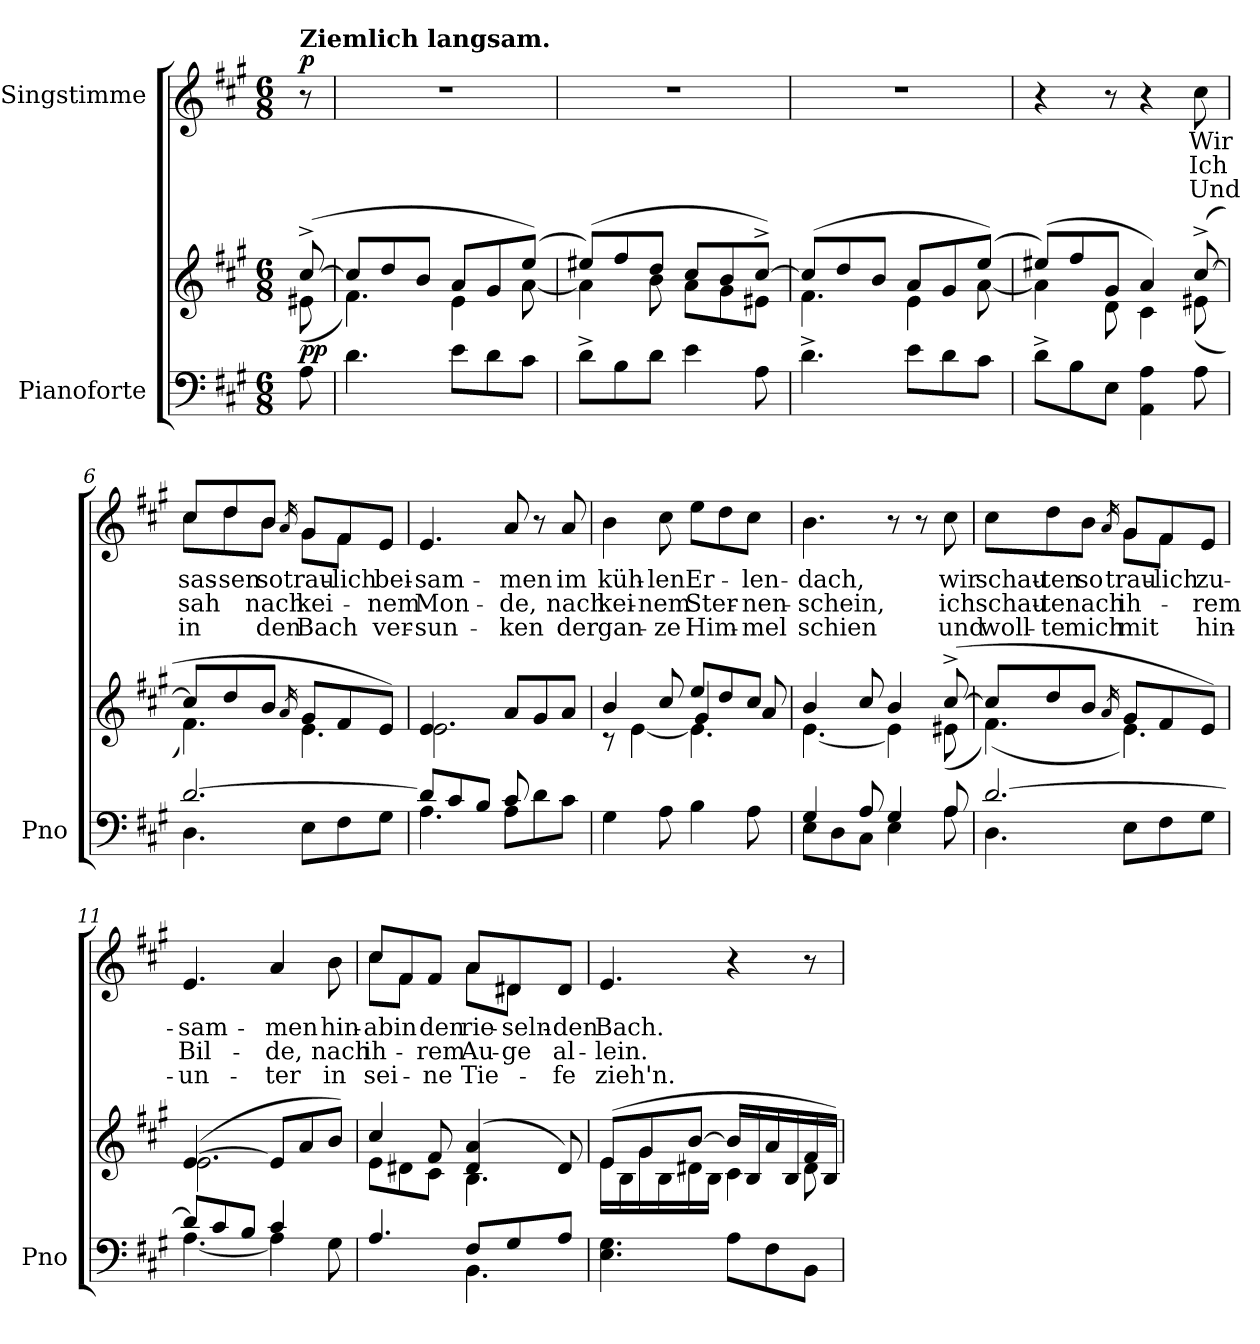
**kern	**kern	**dynam	**kern	**text	**text	**text	**dynam
*part2	*part2	*part2	*part1	*part1	*part1	*part1	*part1
*staff3	*staff2	*staff2/3	*staff1	*staff1	*staff1	*staff1	*staff1
*I"Pianoforte	*	*	*I"Singstimme	*	*	*	*
*I'Pno	*	*	*	*	*	*	*
*clefF4	*clefG2	*	*clefG2	*	*	*	*
*k[f#c#g#]	*k[f#c#g#]	*	*k[f#c#g#]	*	*	*	*
*M6/8	*M6/8	*	*M6/8	*	*	*	*
=1	=1	=1	=1	=1	=1	=1	=1
*	*^	*	*	*	*	*	*
!	!	!	!	!LO:TX:a:B:t=Ziemlich langsam.	!	!	!	!
!	!	!	!LO:DY:a=2	!	!	!	!	!LO:DY:a
8A\	(>[8cc#^/	(<8e#X\	pp	8r	.	.	.	p
=2	=2	=2	=2	=2	=2	=2	=2	=2
4.d\	8cc#/L]	4.f#\)	.	2.r	.	.	.	.
.	8dd/	.	.	.	.	.	.	.
.	8b/J	.	.	.	.	.	.	.
8e\L	8a/L	4e\	.	.	.	.	.	.
8d\	8g#/	.	.	.	.	.	.	.
8c#\J	(>8ee/J)	[8a\	.	.	.	.	.	.
=3	=3	=3	=3	=3	=3	=3	=3	=3
8d^\L	(>8ee#X/L)	4a\]	.	2.r	.	.	.	.
8B\	8ff#/	.	.	.	.	.	.	.
8d\J	8dd/J	8b\	.	.	.	.	.	.
4e\	8cc#/L	8a\L	.	.	.	.	.	.
.	8b/	8g#\	.	.	.	.	.	.
8A\	[8cc#^/J)	8e#X\J	.	.	.	.	.	.
=4	=4	=4	=4	=4	=4	=4	=4	=4
4.d^\	(>8cc#/L]	4.f#\	.	2.r	.	.	.	.
.	8dd/	.	.	.	.	.	.	.
.	8b/J	.	.	.	.	.	.	.
8e\L	8a/L	4e\	.	.	.	.	.	.
8d\	8g#/	.	.	.	.	.	.	.
8c#\J	(>8ee/J)	[8a\	.	.	.	.	.	.
=5	=5	=5	=5	=5	=5	=5	=5	=5
8d^\L	(>8ee#X/L)	4a\]	.	4r	.	.	.	.
8B\	8ff#/	.	.	.	.	.	.	.
8E\J	8g#/J	8d\	.	8r	.	.	.	.
4AA\ 4A\	4a/)	4c#\	.	4r	.	.	.	.
!	!	!	!	!	!LO:LY:b	!LO:LY:b	!LO:LY:b	!
8A\	(>[8cc#^/	(<8e#X\	.	8cc#\	Wir	Ich	Und	.
=6	=6	=6	=6	=6	=6	=6	=6	=6
*^	*	*	*	*	*	*	*	*
!	!	!	!	!	!	!LO:LY:b	!LO:LY:b	!LO:LY:b	!
*	*	*	*	*	*^	*	*	*	*
[2.d/	4.D\	8cc#/L]	4.f#\)	.	8cc#/L	8cc#\L	sas-	sah	in	.
!	!	!	!	!	!	!	!LO:LY:b	!	!	!
.	.	8dd/	.	.	8dd/	8dd\	-sen	.	.	.
!	!	!	!	!	!	!	!LO:LY:b	!LO:LY:b	!LO:LY:b	!
.	.	8b/J	.	.	8b/J	8b\J	so	nach	den	.
.	.	16qa/	.	.	16qa/	.	.	.	.	.
!	!	!	!	!	!	!	!LO:LY:b	!LO:LY:b	!LO:LY:b	!
.	8E\L	8g#/L	4.e\	.	8g#/L	8g#\L	trau-	kei-	Bach	.
!	!	!	!	!	!	!	!LO:LY:b	!	!	!
.	8F#\	8f#/	.	.	8f#/	8f#\J	-lich	.	.	.
!	!	!	!	!	!	!	!LO:LY:b	!LO:LY:b	!LO:LY:b	!
.	8G#\J	8e/J)	.	.	8e/J	8ryy	bei-	-nem	ver-	.
!!LO:LB:g=z
=7	=7	=7	=7	=7	=7	=7	=7	=7	=7	=7
!	!	!	!	!	!	!	!LO:LY:b	!LO:LY:b	!LO:LY:b	!
*	*	*	*	*	*v	*v	*	*	*	*
8d/L]	4.A\	4.e/	2.e\	.	4.e/	-sam-	Mon-	-sun-	.
8c#/	.	.	.	.	.	.	.	.	.
8B/J	.	.	.	.	.	.	.	.	.
!	!	!	!	!	!	!LO:LY:b	!LO:LY:b	!LO:LY:b	!
8A\L	8c#/	8a/L	.	.	8a/	-men	-de,	-ken	.
8d\	4ryy	8g#/	.	.	8r	.	.	.	.
!	!	!	!	!	!	!LO:LY:b	!LO:LY:b	!LO:LY:b	!
8c#\J	.	8a/J	.	.	8a/	im	nach	der	.
*v	*v	*	*	*	*	*	*	*	*
=8	=8	=8	=8	=8	=8	=8	=8	=8
*	*	*^	*	*	*	*	*	*
!	!	!	!	!	!	!LO:LY:b	!LO:LY:b	!LO:LY:b	!
4G#\	4b/	8r	4.ryy	.	4b\	küh-	kei-	gan-	.
.	.	[4e\	.	.	.	.	.	.	.
!	!	!	!	!	!	!LO:LY:b	!LO:LY:b	!LO:LY:b	!
8A\	8cc#/	.	.	.	8cc#\	-len	-nem	-ze	.
!	!	!	!	!	!	!LO:LY:b	!LO:LY:b	!LO:LY:b	!
4B\	8ee/L	4.e\]	4g#/	.	8ee\L	Er-	Ster-	Him-	.
.	8dd/	.	.	.	8dd\	.	.	.	.
!	!	!	!	!	!	!LO:LY:b	!LO:LY:b	!LO:LY:b	!
8A\	8cc#/J	.	8a/	.	8cc#\J	-len-	-nen-	-mel	.
=9	=9	=9	=9	=9	=9	=9	=9	=9	=9
*^	*	*	*	*	*	*	*	*	*
!	!	!	!	!	!	!	!LO:LY:b	!LO:LY:b	!LO:LY:b	!
*	*	*	*v	*v	*	*	*	*	*	*
4G#/	8E\L	4b/	[4.e\	.	4.b\	-dach,	-schein,	schien	.
.	8D\	.	.	.	.	.	.	.	.
8A/	8C#\J	8cc#/	.	.	.	.	.	.	.
4G#/	4E\	4b/	4e\]	.	8r	.	.	.	.
.	.	.	.	.	8r	.	.	.	.
!	!	!	!	!	!	!LO:LY:b	!LO:LY:b	!LO:LY:b	!
8A/	8A\	(>[8cc#^/	(<8e#X\	.	8cc#\	wir	ich	und	.
=10	=10	=10	=10	=10	=10	=10	=10	=10	=10
!	!	!	!	!	!	!LO:LY:b	!LO:LY:b	!LO:LY:b	!
*	*	*	*	*	*^	*	*	*	*
[2.d/	4.D\	8cc#/L]	(<4.f#\)	.	8cc#\L	4.ryy	schau-	schau-	woll-	.
!	!	!	!	!	!	!	!LO:LY:b	!LO:LY:b	!LO:LY:b	!
.	.	8dd/	.	.	8dd\	.	-ten	-te	-te	.
!	!	!	!	!	!	!	!LO:LY:b	!LO:LY:b	!LO:LY:b	!
.	.	8b/J	.	.	8b\J	.	so	nach	mich	.
.	.	16qa/	.	.	16qa/	.	.	.	.	.
!	!	!	!	!	!	!	!LO:LY:b	!LO:LY:b	!LO:LY:b	!
.	8E\L	8g#/L	4.e\)	.	8g#/L	8g#\L	trau-	ih-	mit	.
!	!	!	!	!	!	!	!LO:LY:b	!	!	!
.	8F#\	8f#/	.	.	8f#/	8f#\J	-lich	.	.	.
!	!	!	!	!	!	!	!LO:LY:b	!LO:LY:b	!LO:LY:b	!
.	8G#\J	8e/J)	.	.	8e/J	8ryy	zu-	-rem	hin-	.
=11	=11	=11	=11	=11	=11	=11	=11	=11	=11	=11
!	!	!	!	!	!	!	!LO:LY:b	!LO:LY:b	!LO:LY:b	!
*	*	*	*	*	*v	*v	*	*	*	*
8d/L]	[4.A\	(>[4.e/	2.e\	.	4.e/	-sam-	Bil-	-un-	.
8c#/	.	.	.	.	.	.	.	.	.
8B/J	.	.	.	.	.	.	.	.	.
!	!	!	!	!	!	!LO:LY:b	!LO:LY:b	!LO:LY:b	!
4c#/	4A\]	8e/L]	.	.	4a/	-men	-de,	-ter	.
.	.	8a/	.	.	.	.	.	.	.
!	!	!	!	!	!	!LO:LY:b	!LO:LY:b	!LO:LY:b	!
8G#\	8ryy	8b/J)	.	.	8b\	hin-	nach	in	.
!!LO:LB:g=z
=12	=12	=12	=12	=12	=12	=12	=12	=12	=12
!	!	!	!	!	!	!LO:LY:b	!LO:LY:b	!LO:LY:b	!
*	*	*	*	*	*^	*	*	*	*
4.A/	4.ryy	4cc#/	8e\L	.	8cc#/L	8cc#\L	ab	ih-	sei-	.
!	!	!	!	!	!	!	!LO:LY:b	!	!	!
.	.	.	8d#X\	.	8f#/	8f#\J	in	.	.	.
!	!	!	!	!	!	!	!LO:LY:b	!LO:LY:b	!LO:LY:b	!
.	.	8f#/	8c#\J	.	8f#/J	8ryy	den	-rem	-ne	.
!	!	!	!	!	!	!	!LO:LY:b	!LO:LY:b	!LO:LY:b	!
8F#/L	4.BB\	(>4d#/ 4a/	4.B\	.	8a/L	8a\L	rie-	Au-	Tie-	.
!	!	!	!	!	!	!	!LO:LY:b	!LO:LY:b	!	!
8G#/	.	.	.	.	8d#X/	8d#\J	-seln-	-ge	.	.
!	!	!	!	!	!	!	!LO:LY:b	!LO:LY:b	!LO:LY:b	!
8A/J	.	8d#/)	.	.	8d#/J	8ryy	-den	al-	-fe	.
*v	*v	*	*	*	*	*	*	*	*	*
=13	=13	=13	=13	=13	=13	=13	=13	=13	=13
!	!	!	!	!	!	!LO:LY:b	!LO:LY:b	!LO:LY:b	!
*	*	*	*	*v	*v	*	*	*	*
4.E\ 4.G#\	(>8e/L	16e\LL	.	4.e/	Bach.	-lein.	zieh'n.	.
.	.	16B\	.	.	.	.	.	.
.	8g#/	16g#\	.	.	.	.	.	.
.	.	16B\	.	.	.	.	.	.
.	[8b/J	16d#X\	.	.	.	.	.	.
.	.	16B\JJ	.	.	.	.	.	.
8A\L	16b/LL]	4c#\	.	4r	.	.	.	.
.	16B/	.	.	.	.	.	.	.
8F#\	16a/	.	.	.	.	.	.	.
.	16B/	.	.	.	.	.	.	.
8BB\J	16f#/	8d#\	.	8r	.	.	.	.
.	16B/JJ)	.	.	.	.	.	.	.
*	*v	*v	*	*	*	*	*	*
=	=	=	=	=	=	=	=
*-	*-	*-	*-	*-	*-	*-	*-
